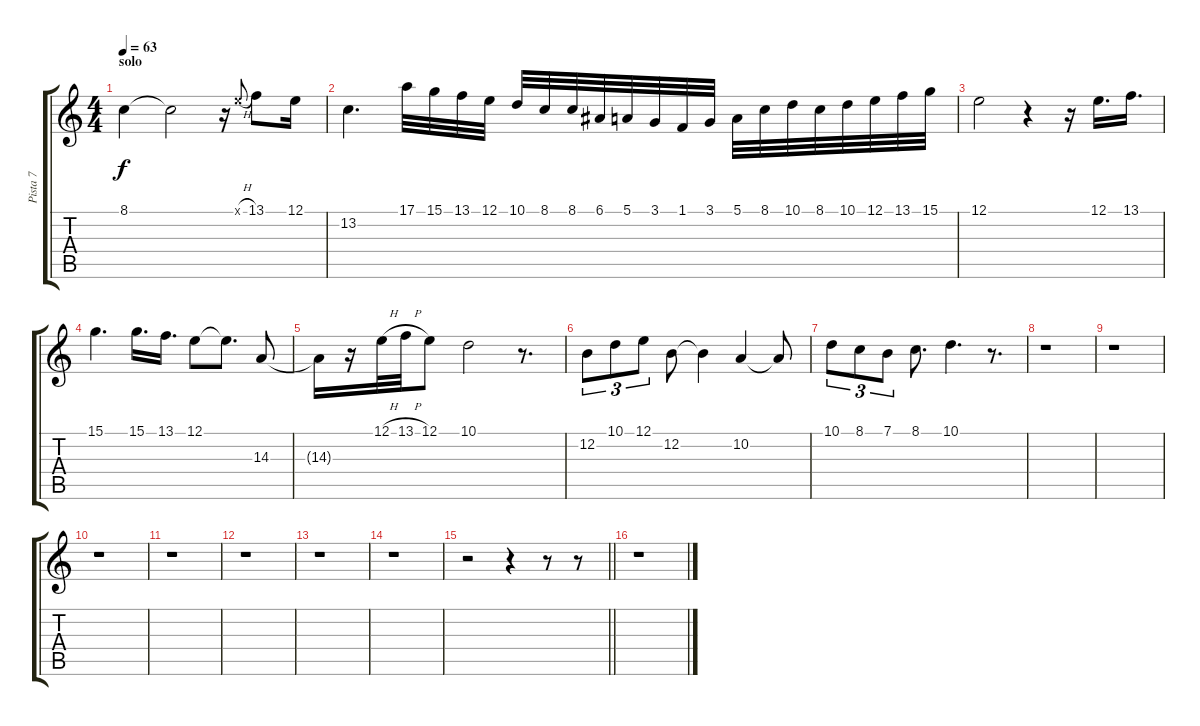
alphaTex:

\track ("Pista 7" "Pista 7") {instrument acousticgrandpiano}
\staff {score tabs}
\tuning (E4 B3 G3 D3 A2 E2) {hide}
\ts (4 4)
\section ("" "solo")
\tempo 63
\clef g2
\ks c
8.1.4{dy f} 8.1{t}.2 r.16 12.1{h x}.8{gr onbeat} 13.1.8 12.1.16 |
13.2.4{d} 17.1.32 15.1.32 13.1.32 12.1.32 10.1.32 8.1.32 8.1.32 6.1.32 5.1.32 3.1.32 1.1.32 3.1.32 5.1.32 8.1.32 10.1.32 8.1.32 10.1.32 12.1.32 13.1.32 15.1.32 |
12.1.2{volume 12} r.4 r.16 12.1.16{d} 13.1.16{d} |
15.1.4{d} 15.1.16{d} 13.1.16{d} 12.1.8 12.1{t}.8{d} 14.3.8 |
14.3{t}.16 r.16 12.1{h}.32 13.1{h}.32 12.1.8 10.1.2 r.8{d} |
12.2.8{tu (3 2)} 10.1.8{tu (3 2)} 12.1.8{tu (3 2)} 12.2.8 12.2{t}.4 10.2.4 10.2{t}.8 |
10.1.8{tu (3 2)} 8.1.8{tu (3 2)} 7.1.8{tu (3 2)} 8.1.8{d} 10.1.4{d} r.8{d} |
r.1 |
r.1 |
r.1 |
r.1 |
r.1 |
r.1 |
r.1 |
\barLineRight lightlight
r.2 r.4 r.8 r.8 |
r.1
